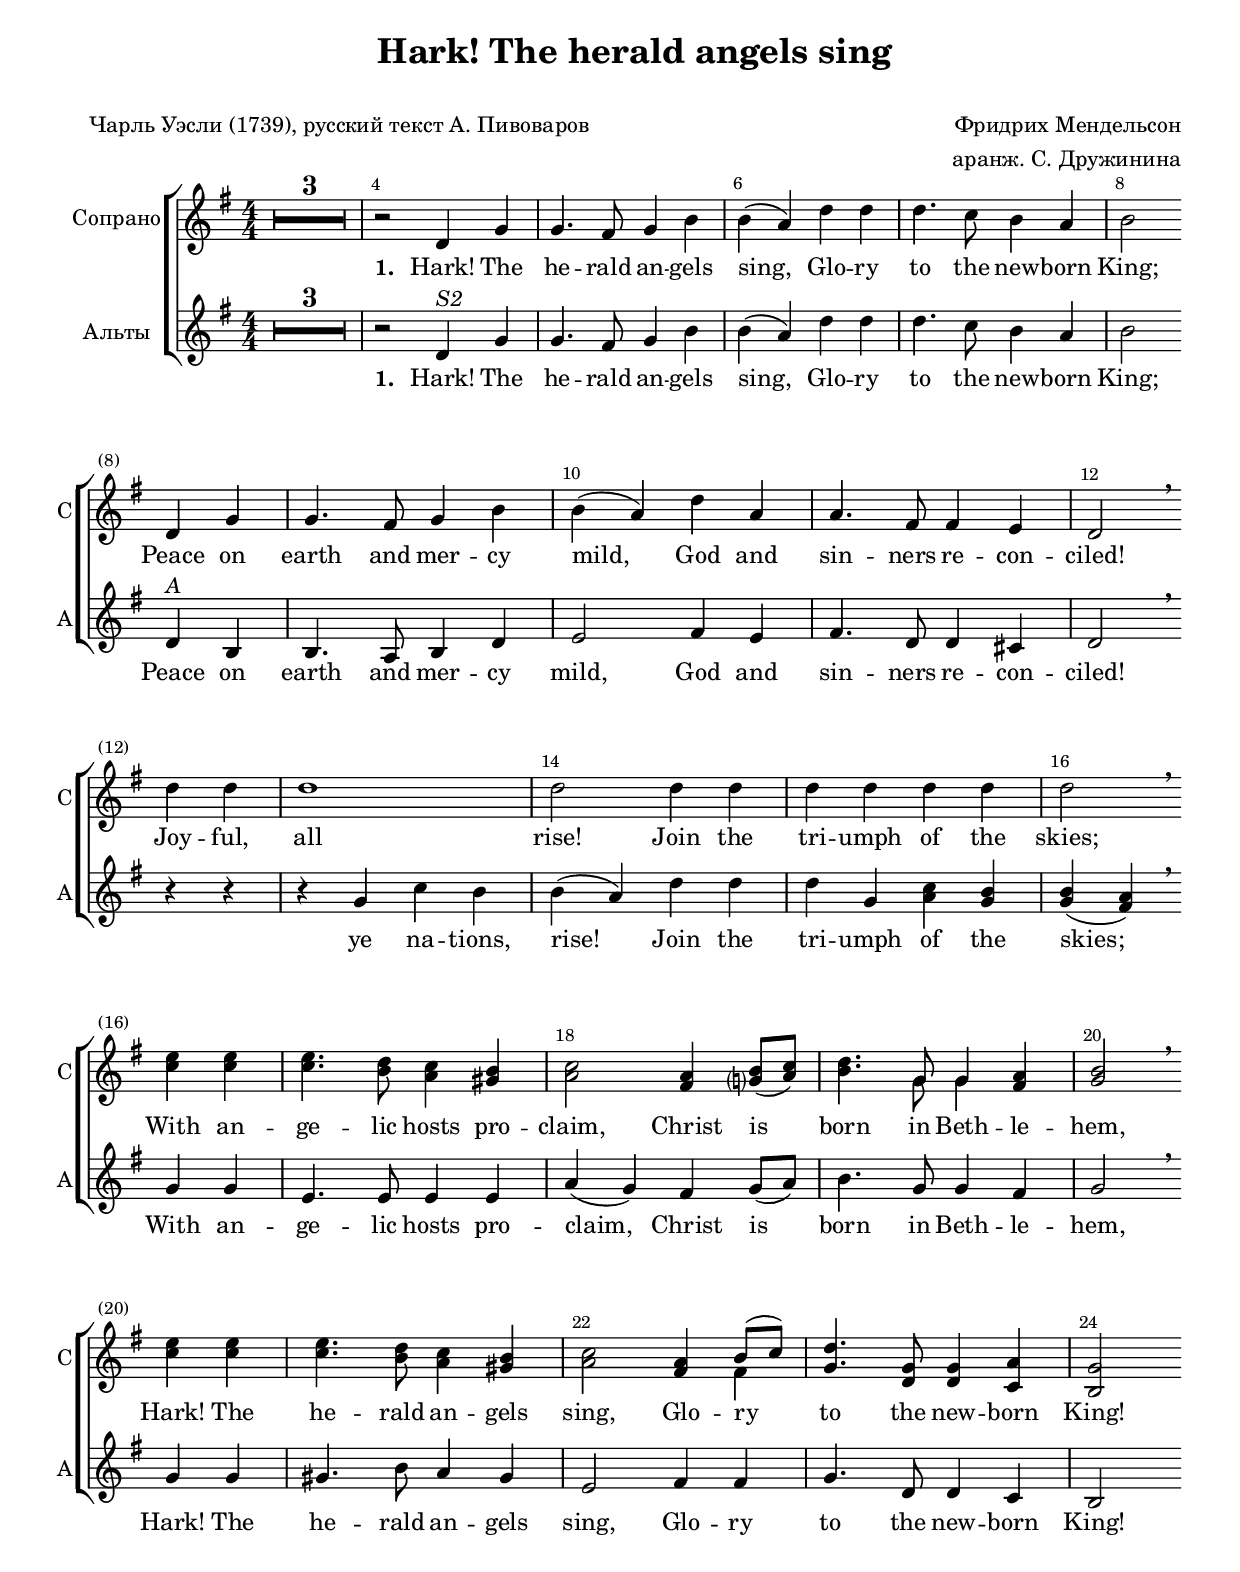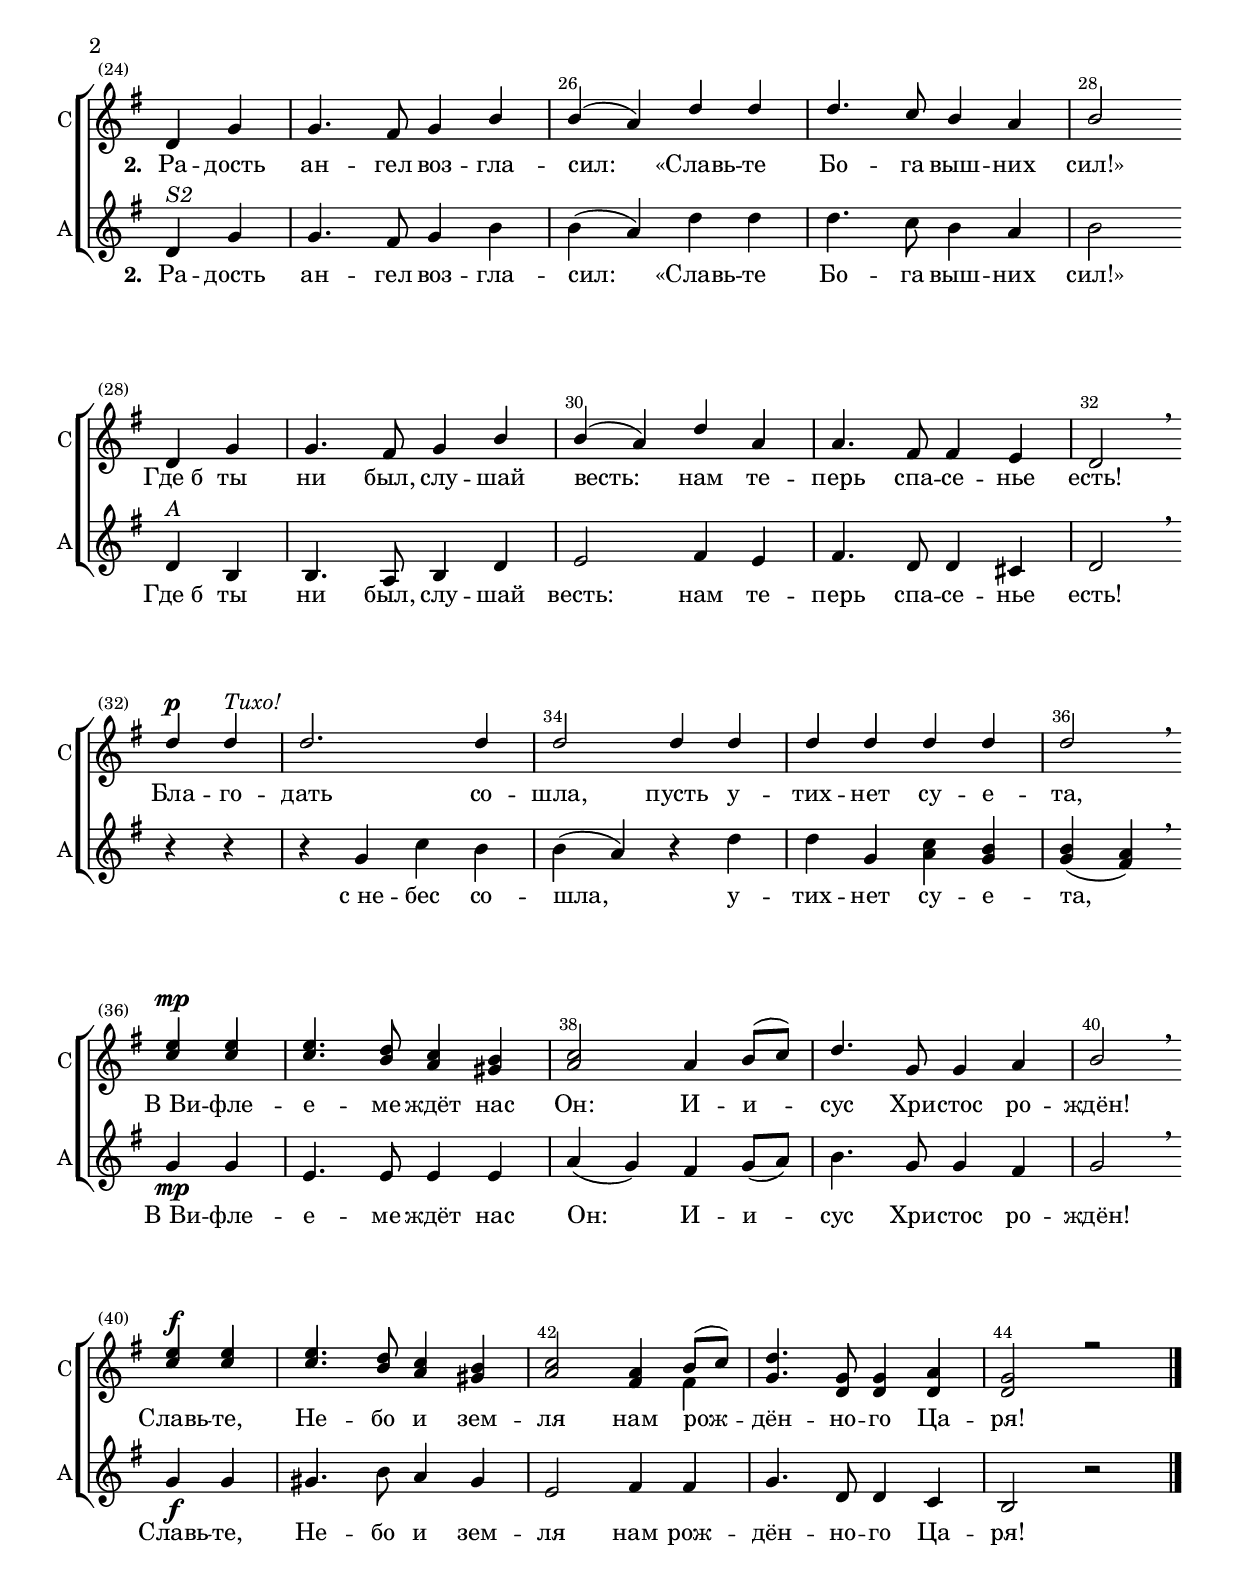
\version "2.20"

% закомментируйте строку ниже, чтобы получался pdf с навигацией
#(ly:set-option 'point-and-click #f)
#(ly:set-option 'midi-extension "mid")
#(set-default-paper-size "a4")
#(set-global-staff-size 19)

\header {
  title = "Hark! The herald angels sing"
  subtitle = " "
  composer = "Фридрих Мендельсон"
  arranger = "аранж. С. Дружинина"
  poet = "Чарль Уэсли (1739), русский текст А. Пивоваров"
  % Удалить строку версии LilyPond 
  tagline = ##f
}

global = {
  \key g \major
  \time 4/4
  \numericTimeSignature
  \autoBeamOff
      \set Score.skipBars = ##t
    \override MultiMeasureRest.expand-limit = #1
}

%make visible number of every 2-nd bar
secondbar = {
  \override Score.BarNumber.break-visibility = #end-of-line-invisible
  \override Score.BarNumber.X-offset = #1
  \override Score.BarNumber.self-alignment-X = #LEFT
  \set Score.barNumberVisibility = #(every-nth-bar-number-visible 2)
}

%use this as temporary line break
abr = { \break }

% uncommend next line when finished
%abr = {}

%once hide accidental (runaround for cadenza
nat = { \once \hide Accidental }

sopvoice = \relative c' {
  \global
  \dynamicUp
  \secondbar
  R1*3
  r2 d4 g |
  
  g4. fis8 g4 b |
  b( a) d d |
  d4. c8 b4 a |
  b2 \bar "" \break d,4 g |
  g4. fis8 g4 b |
  b( a) d a |
  a4. fis8 fis4 e |
  d2\breathe \bar "" \break d'4 d |
  d1 |
  d2 d4 d |
  d4 d d4 d |
  d2 \breathe \bar "" \break <c e>4 <c e> |
  q4. <b d>8 <a c>4 <gis b> |
  <a c>2 <a fis>4 <b g>8[( <c a>]) |
  <d b>4. << {g,8 g4} \new Voice { \voiceTwo g8 g4} >> <a fis> |
  <b g>2 \breathe \bar "" <c e>4 q |
  q4. <d b>8 <c a>4 <b gis> |
  <a c>2 <a fis>4 << {\voiceOne b8[( c]) } \new Voice { \voiceTwo fis,4 } >> |
  <d' g,>4. <g, d>8 <g d>4 <a c,> |
  <g b,>2
  
  \bar "" \break d4 g |
  
  g4. fis8 g4 b |
  b( a) d d |
  d4. c8 b4 a |
  b2 \bar "" \break d,4 g |
  g4. fis8 g4 b |
  b( a) d a |
  a4. fis8 fis4 e |
  d2\breathe \bar "" \break d'4\p d^\markup\italic"Тихо!" |
  d2. d4 |
  d2 d4 d |
  d4 d d4 d |
  d2 \breathe \bar "" \break <c e>4\mp <c e> |
  q4. <b d>8 <a c>4 <gis b> |
  <a c>2  a4 b8[( c]) |
  d4. g,8 g4 a |
  b2 \breathe \bar "" \break <c e>4\f q |
  q4. <d b>8 <c a>4 <b gis> |
  <a c>2 <a fis>4 << { b8[( c]) } \new Voice { \voiceTwo fis,4 } >> |
  <d' g,>4. <g, d>8 < g d>4 <a d,> |
  <g d>2 r2
  
  
 \bar "|."
}

altvoice = \relative c' {
  \global
  \dynamicDown  
 R1*3
  r2 d4^\markup\italic"S2" g |
  
  g4. fis8 g4 b |
  b( a) d d |
  d4. c8 b4 a |
  b2 d,4^\markup\italic"A" b |
  b4. a8 b4 d |
  e2 fis4 e |
  fis4. d8 d4 cis |
  d2 \breathe r4 r |
  r g c b |
  b( a) d d |
  d g, <a c> <g b> |
  q( <fis a>) \breathe g g |
  e4. e8 e4 e |
  a( g) fis g8[( a]) |
  b4. g8 g4 fis |
  g2 \breathe g4 g |
  gis4. b8 a4 gis |
  e2 fis4 fis |
  g4. d8 d4 c |
  b2  
  
  d4^\markup\italic"S2" g |
  
  g4. fis8 g4 b |
  b( a) d d |
  d4. c8 b4 a |
  b2 d,4^\markup\italic"A" b |
  b4. a8 b4 d |
  e2 fis4 e |
  fis4. d8 d4 cis |
  d2 \breathe r4 r |
  r g c b |
  b( a) r d |
  d g, <a c> <g b> |
  q( <fis a>)  \breathe g\mp g |
  e4. e8 e4 e |
  a( g) fis g8[( a]) |
  b4. g8 g4 fis |
  g2 \breathe g4\f g |
  gis4. b8 a4 gis |
  e2 fis4 fis |
  g4. d8 d4 c |
  b2 r
  
  
  \bar "|."
}



lyricscorei = \lyricmode {
  \set stanza = "1. "
  Hark! The he -- rald an -- gels sing,
  Glo -- ry to the new -- born King;
  Peace on earth and mer -- cy mild,
  God and sin -- ners re -- con -- ciled!
  Joy -- ful, all rise!
  Join the tri -- umph of the skies;
  With an -- ge -- lic hosts pro -- claim,
  Christ is born in Beth -- le -- hem,
  Hark! The he -- rald an -- gels sing,
  Glo -- ry to the new -- born King!
}

lyricscoreii = \lyricmode {
  \set stanza = "2. "
  Ра -- дость ан -- гел воз -- гла -- сил:
  «Славь -- те Бо -- га выш -- них сил!»
  Где_б ты ни был, слу -- шай весть:
  нам те -- перь спа -- се -- нье есть!
  Бла -- го -- дать со -- шла,
  пусть у -- тих -- нет су -- е -- та,
  В_Ви -- фле -- е -- ме ждёт нас Он:
  И -- и -- сус Хри -- стос ро -- ждён!
  Славь -- те, Не -- бо и зем -- ля
  нам рож -- дён -- но -- го Ца -- ря!
  
}

lyricscoreai = \lyricmode {
  \set stanza = "1. "
  Hark! The he -- rald an -- gels sing,
  Glo -- ry to the new -- born King;
  Peace on earth and mer -- cy mild,
  God and sin -- ners re -- con -- ciled!
   ye na -- tions, rise!
  Join the tri -- umph of the skies;
  With an -- ge -- lic hosts pro -- claim,
  Christ is born in Beth -- le -- hem,
  Hark! The he -- rald an -- gels sing,
  Glo -- ry to the new -- born King!
}

lyricscoreaii = \lyricmode {
  \set stanza = "2. "
  Ра -- дость ан -- гел воз -- гла -- сил:
  «Славь -- те Бо -- га выш -- них сил!»
  Где_б ты ни был, слу -- шай весть:
  нам те -- перь спа -- се -- нье есть!
  с_не -- бес со -- шла,
  у -- тих -- нет су -- е -- та,
  В_Ви -- фле -- е -- ме ждёт нас Он:
  И -- и -- сус Хри -- стос ро -- ждён!
  Славь -- те, Не -- бо и зем -- ля
  нам рож -- дён -- но -- го Ца -- ря!
  
}


\bookpart {
  \paper {
    top-margin = 15
    left-margin = 15
    right-margin = 10
    bottom-margin = 25
    indent = 15
    
    ragged-last-bottom = ##f
  }
  \score {
 %     \transpose es f {
    \new ChoirStaff <<
      \new Staff = "upstaff" \with {
        instrumentName = "Сопрано"
        shortInstrumentName = "С"
      } <<
        \new Voice = "soprano" { \oneVoice \sopvoice }
      >> 
      
      \new Lyrics \lyricsto "soprano" { \lyricscorei \lyricscoreii }
      
     \new Staff = "downlstaff" \with {
        instrumentName = "Альты"
        shortInstrumentName = "А"
      } <<
        \new Voice  = "alto" { \oneVoice \altvoice }
      >> 
      
      \new Lyrics \lyricsto "alto" { \lyricscoreai \lyricscoreaii }
      
      
      % or: \new Lyrics \lyricsto "soprano" { \lyricscore }
      % alternative lyrics above up staff
      %\new Lyrics \with {alignAboveContext = "upstaff"} \lyricsto "soprano" \lyricst
    >>
 %     }  % transposeµ
    \layout { 
      \context {
        \Score
%         \override BarNumber.break-visibility = #end-of-line-invisible
%          \override BarNumber.self-alignment-X = #LEFT
%          \override BarNumber.stencil  = #(make-stencil-boxer 0.1 0.25 ly:text-interface::print)
%          barNumberVisibility = #all-bar-numbers-visible
%          barNumberVisibility = #(every-nth-bar-number-visible 2)
}
      \context {
        \Staff
        \accidentalStyle modern-voice-cautionary
        % удаляем обозначение темпа из общего плана
        %  \remove "Time_signature_engraver"
        %  \remove "Bar_number_engraver"
        %\RemoveEmptyStaves
        %\override VerticalAxisGroup.remove-first = ##t
      }
      %Metronome_mark_engraver
    }
  }
}

\bookpart {
  \score {
    \unfoldRepeats
 %     \transpose es f {
    \new ChoirStaff <<
      \new Staff = "upstaff" \with {
        instrumentName = "Хор"
        shortInstrumentName = "Х"
        midiInstrument = "voice oohs"
      } <<
        \new Voice = "soprano" { \voiceOne \sopvoice }
        \new Voice  = "alto" { \voiceTwo \altvoice }
      >> 
      
      \new Lyrics \lyricsto "soprano" { \lyricscorei \lyricscoreii }
      
    >>
%      }  % transposeµ
    \midi {
      \tempo 4=90
    }
  }
}
